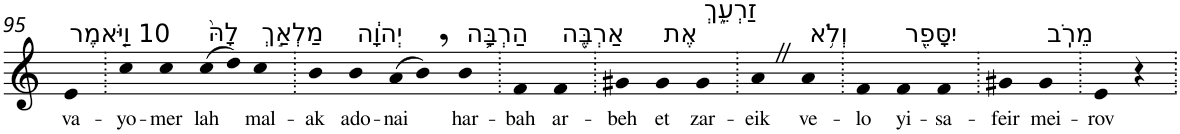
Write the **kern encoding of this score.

**kern	**text
*part1	*part1
*staff1	*staff1
*I"Piano	*
*I'Pno	*
!!LO:PB:g=z
*clefG2	*
*k[]	*
=95	=95
!LO:TX:a:t=10 וַיֹּ֤אמֶר	!
!	!LO:LY:b
4e	va-
=96.	=96.
!	!LO:LY:b
4cc	-yo-
!	!LO:LY:b
4cc	-mer
!LO:TX:a:t=לָהּ֙	!
!	!LO:LY:b
(>8cc	lah
8dd)	.
!LO:TX:a:t=מַלְאַ֣ךְ	!
!	!LO:LY:b
4cc	mal-
=97.	=97.
!	!LO:LY:b
4b	-ak
!LO:TX:a:t=יְהוָ֔ה	!
!	!LO:LY:b
4b	ado-
!	!LO:LY:b
(>8a	-nai
8b,)	.
!LO:TX:a:t=הַרְבָּ֥ה	!
!	!LO:LY:b
4b	har-
=98.	=98.
!	!LO:LY:b
4f	-bah
!LO:TX:a:t=אַרְבֶּ֖ה	!
!	!LO:LY:b
4f	ar-
=99.	=99.
!	!LO:LY:b
4g#X	-beh
!LO:TX:a:t=אֶת	!
!	!LO:LY:b
4g#	et
!LO:TX:a:t=זַרְעֵ֑ךְ	!
!	!LO:LY:b
4g#	zar-
=100.	=100.
!	!LO:LY:b
4aZ	-eik
!LO:TX:a:t=וְלֹ֥א	!
!	!LO:LY:b
4a	ve-
=101.	=101.
!	!LO:LY:b
4f	-lo
!LO:TX:a:t=יִסָּפֵ֖ר	!
!	!LO:LY:b
4f	yi-
!	!LO:LY:b
4f	-sa-
=102.	=102.
!	!LO:LY:b
4g#X	-feir
!LO:TX:a:t=מֵרֹֽב	!
!	!LO:LY:b
4g#	mei-
=103.	=103.
!	!LO:LY:b
4e	-rov
4r	.
=.	=.
*-	*-
